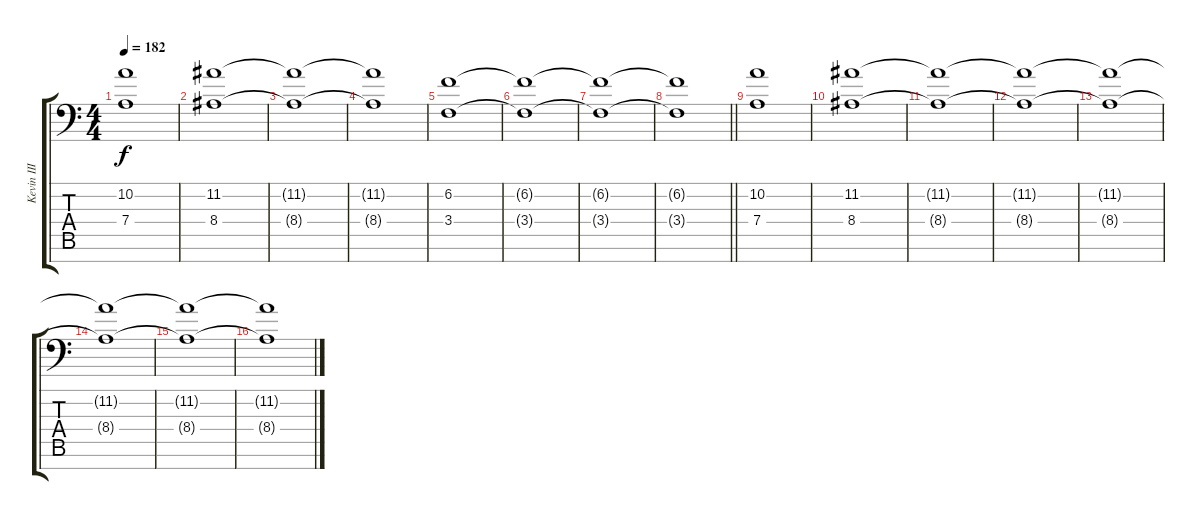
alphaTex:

\track ("Kevin III" "Kevin III") {instrument choiraahs}
\staff {score tabs}
\tuning (E4 B3 G3 D3 A2 E2 B0) {hide}
\ts (4 4)
\tempo 182
\clef f4
\ks c
(10.2 7.4).1{dy f} |
(11.2 8.4).1 |
(11.2{t} 8.4{t}).1 |
(11.2{t} 8.4{t}).1 |
(6.2 3.4).1 |
(6.2{t} 3.4{t}).1 |
(6.2{t} 3.4{t}).1 |
\barLineRight lightlight
(6.2{t} 3.4{t}).1 |
(10.2 7.4).1 |
(11.2 8.4).1 |
(11.2{t} 8.4{t}).1 |
(11.2{t} 8.4{t}).1 |
(11.2{t} 8.4{t}).1 |
(11.2{t} 8.4{t}).1 |
(11.2{t} 8.4{t}).1 |
(11.2{t} 8.4{t}).1
